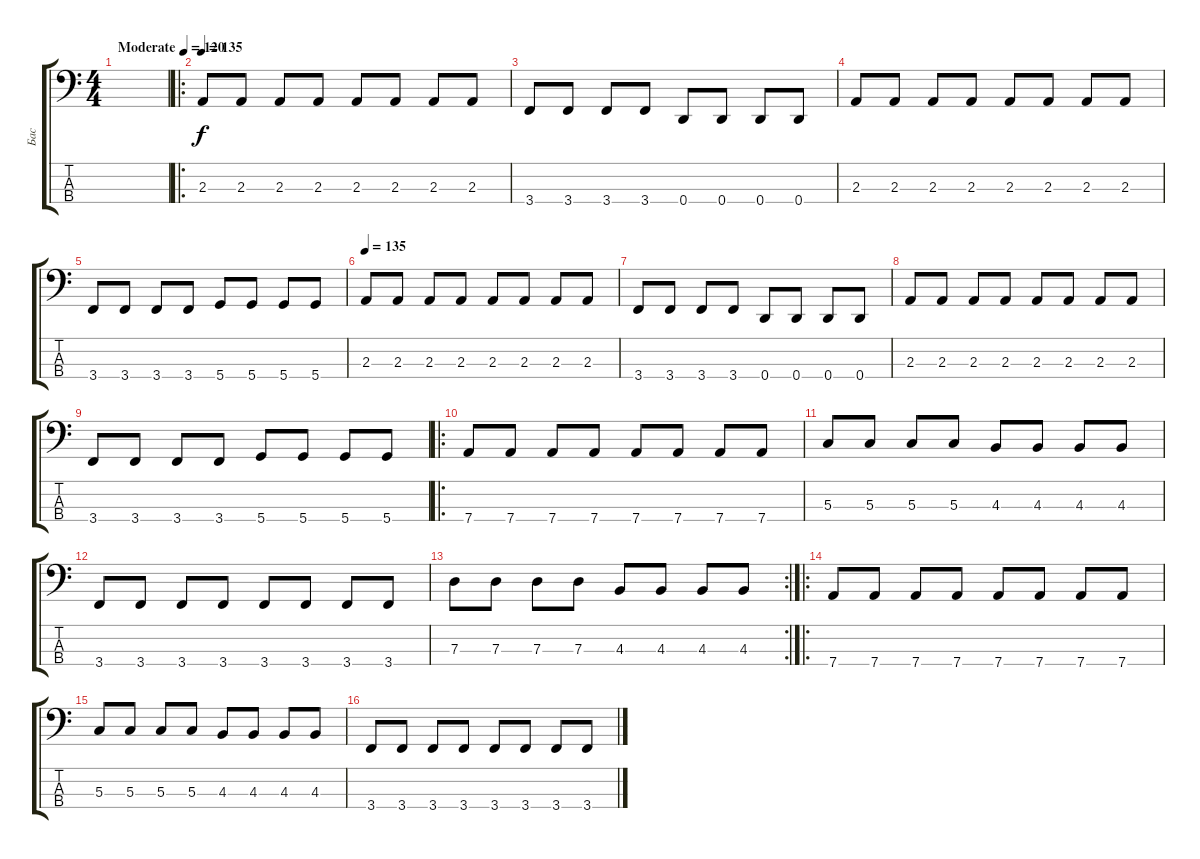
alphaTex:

\track ("Бас" "Бас") {solo instrument electricbasspick}
\staff {score tabs}
\tuning (F2 C2 G1 D1) {hide}
\ts (4 4)
\tempo (120 "Moderate")
\tempo 135
\tempo (120 "Moderate")
\clef f4
\ks c
|
\ro
\tempo 135
2.3.8 2.3.8 2.3.8 2.3.8 2.3.8 2.3.8 2.3.8 2.3.8 |
3.4.8 3.4.8 3.4.8 3.4.8 0.4.8 0.4.8 0.4.8 0.4.8 |
2.3.8 2.3.8 2.3.8 2.3.8 2.3.8 2.3.8 2.3.8 2.3.8 |
3.4.8 3.4.8 3.4.8 3.4.8 5.4.8 5.4.8 5.4.8 5.4.8 |
\tempo 135
2.3.8 2.3.8 2.3.8 2.3.8 2.3.8 2.3.8 2.3.8 2.3.8 |
3.4.8 3.4.8 3.4.8 3.4.8 0.4.8 0.4.8 0.4.8 0.4.8 |
2.3.8 2.3.8 2.3.8 2.3.8 2.3.8 2.3.8 2.3.8 2.3.8 |
3.4.8 3.4.8 3.4.8 3.4.8 5.4.8 5.4.8 5.4.8 5.4.8 |
\ro
7.4.8 7.4.8 7.4.8 7.4.8 7.4.8 7.4.8 7.4.8 7.4.8 |
5.3.8 5.3.8 5.3.8 5.3.8 4.3.8 4.3.8 4.3.8 4.3.8 |
3.4.8 3.4.8 3.4.8 3.4.8 3.4.8 3.4.8 3.4.8 3.4.8 |
\rc 2
7.3.8 7.3.8 7.3.8 7.3.8 4.3.8 4.3.8 4.3.8 4.3.8 |
\ro
7.4.8 7.4.8 7.4.8 7.4.8 7.4.8 7.4.8 7.4.8 7.4.8 |
5.3.8 5.3.8 5.3.8 5.3.8 4.3.8 4.3.8 4.3.8 4.3.8 |
3.4.8 3.4.8 3.4.8 3.4.8 3.4.8 3.4.8 3.4.8 3.4.8
